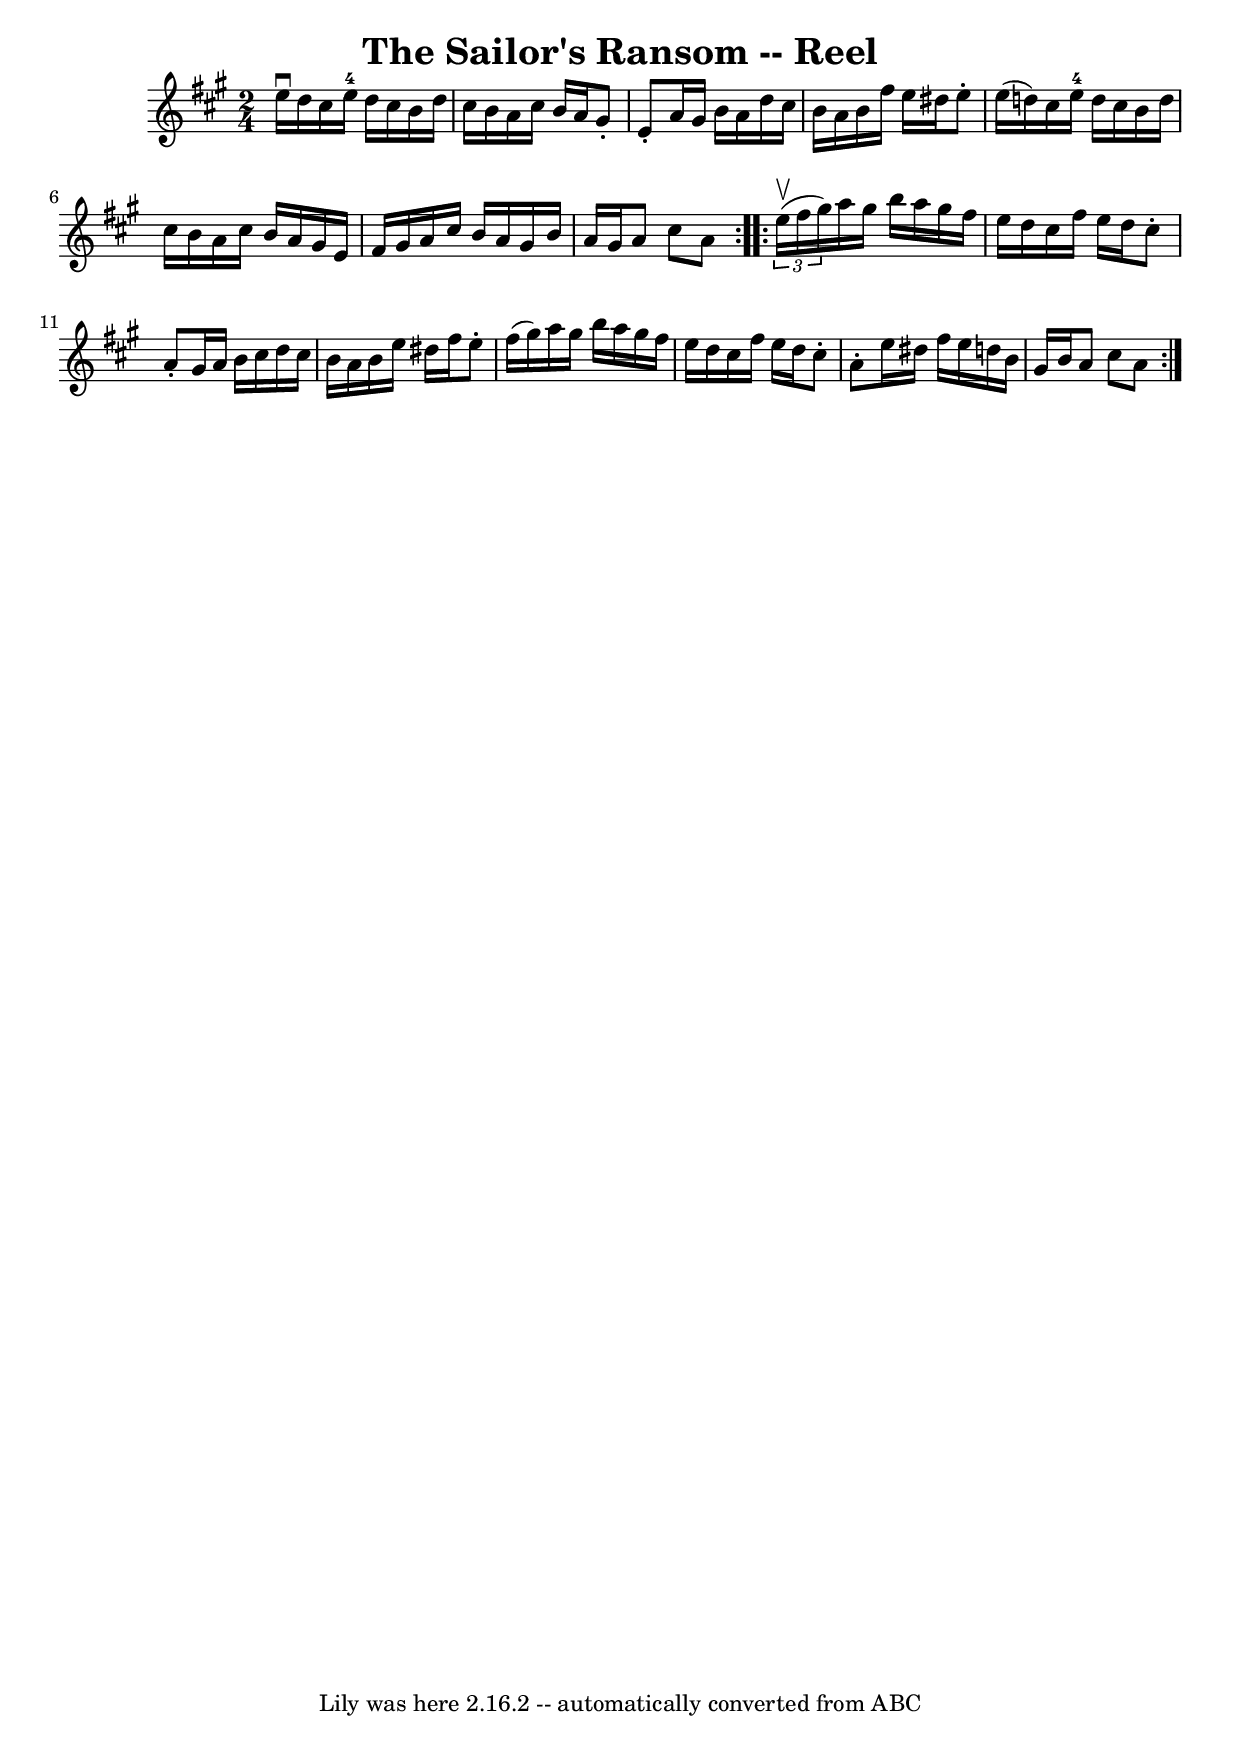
\version "2.7.40"
\include "Mammoth.ily"
\header {
	%% book = "Ryan's Mammoth Collection"
	crossRefNumber = "1"
	footnotes = "\\\\383"
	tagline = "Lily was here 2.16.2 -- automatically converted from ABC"
	title = "The Sailor's Ransom -- Reel"
}
voicedefault =  {


\repeat volta 2 {
\time 2/4 \key a \major e''16^\downbow d''16  |
 cis''16    
e''16-4 d''16 cis''16 b'16 d''16 cis''16 b'16    |
   
a'16 cis''16 b'16 a'16 gis'8 -. e'8 -.   |
 a'16    
gis'16 b'16 a'16 d''16 cis''16 b'16 a'16    |
 b'16   
 fis''16 e''16 dis''16 e''8 -. e''16 (d''!16)   |
     
cis''16 e''16-4 d''16 cis''16 b'16 d''16 cis''16 b'16    
|
 a'16 cis''16 b'16 a'16 gis'16 e'16 fis'16    
gis'16    |
 a'16 cis''16 b'16 a'16 gis'16 b'16 a'16  
 gis'16    |
 a'8 cis''8 a'8    }     \repeat volta 2 {   
\times 2/3 { e''16^\upbow(fis''16 gis''16) } |
 a''16    
gis''16 b''16 a''16 gis''16 fis''16 e''16 d''16    |
   
cis''16 fis''16 e''16 d''16 cis''8 -. a'8 -.   |
 gis'16  
 a'16 b'16 cis''16 d''16 cis''16 b'16 a'16    |
   
b'16 e''16 dis''16 fis''16 e''8 -. fis''16 (gis''16)   
|
 a''16 gis''16 b''16 a''16 gis''16 fis''16 e''16  
 d''16    |
 cis''16 fis''16 e''16 d''16 cis''8 -. a'8 
-.   |
 e''16 dis''16 fis''16 e''16 d''!16 b'16    
gis'16 b'16    |
 a'8 cis''8 a'8    }   
}

\score{
    <<

	\context Staff="default"
	{
	    \voicedefault 
	}

    >>
	\layout {
	}
	\midi {}
}
